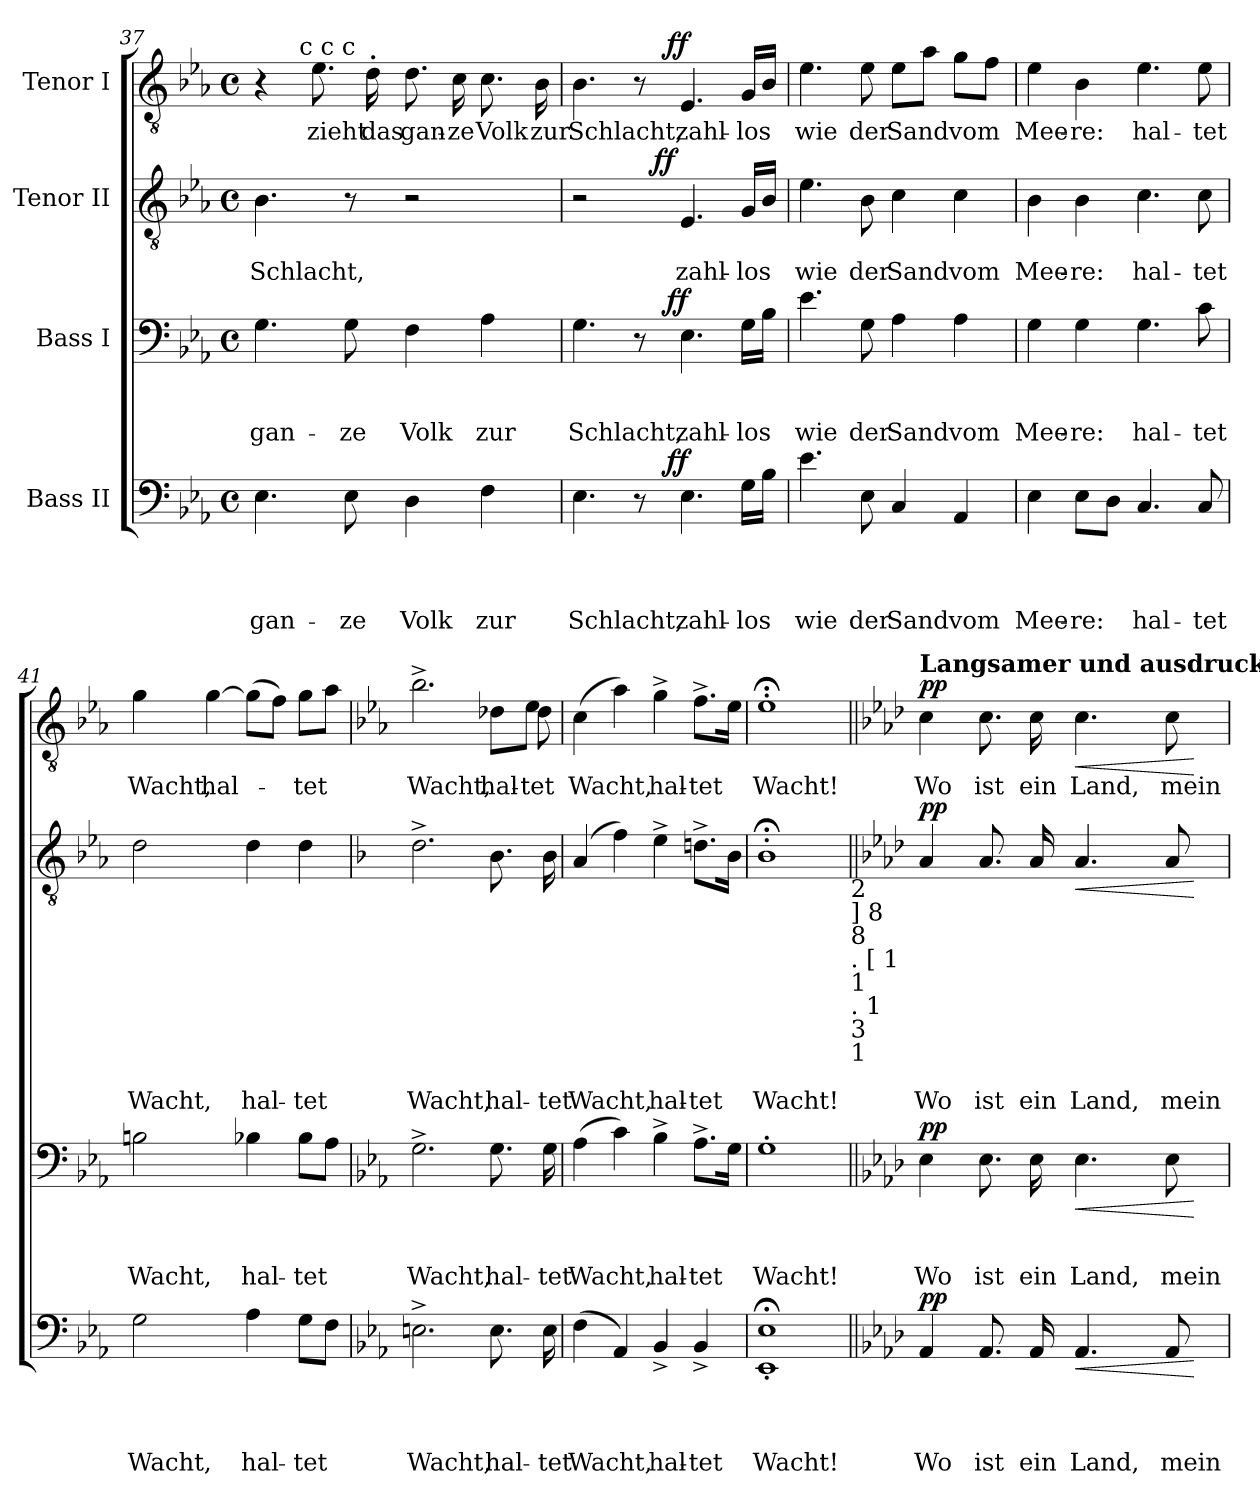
**kern	**text	**text	**text	**text	**dynam	**kern	**text	**text	**text	**dynam	**kern	**text	**text	**dynam	**kern	**text	**dynam
*part4	*part4	*part4	*part4	*part4	*part4	*part3	*part3	*part3	*part3	*part3	*part2	*part2	*part2	*part2	*part1	*part1	*part1
*staff4	*staff4	*staff4	*staff4	*staff4	*staff4	*staff3	*staff3	*staff3	*staff3	*staff3	*staff2	*staff2	*staff2	*staff2	*staff1	*staff1	*staff1
*I"Bass II	*	*	*	*	*	*I"Bass I	*	*	*	*	*I"Tenor II	*	*	*	*I"Tenor I	*	*
!!LO:LB:g=z
*clefF4	*	*	*	*	*	*clefF4	*	*	*	*	*clefGv2	*	*	*	*clefGv2	*	*
*k[b-e-a-]	*	*	*	*	*	*k[b-e-a-]	*	*	*	*	*k[b-e-a-]	*	*	*	*k[b-e-a-]	*	*
*E-:	*	*	*	*	*	*E-:	*	*	*	*	*E-:	*	*	*	*E-:	*	*
*M4/4	*	*	*	*	*	*M4/4	*	*	*	*	*M4/4	*	*	*	*M4/4	*	*
*met(c)	*	*	*	*	*	*met(c)	*	*	*	*	*met(c)	*	*	*	*met(c)	*	*
=37	=37	=37	=37	=37	=37	=37	=37	=37	=37	=37	=37	=37	=37	=37	=37	=37	=37
!	!	!	!	!LO:LY:b	!	!	!	!	!LO:LY:b	!	!	!	!LO:LY:b	!	!	!	!
*	*	*	*	*	*	*	*	*	*	*	*	*	*	*	*^	*	*
4.E-\	.	.	.	gan-	.	4.G\	.	.	gan-	.	4.B-\	.	Schlacht,	.	4r	8..ryy	.	.
!	!	!	!	!	!	!	!	!	!	!	!	!	!	!	!	!LO:TX:a:t=c c c	!	!
.	.	.	.	.	.	.	.	.	.	.	.	.	.	.	.	2ryy	.	.
!	!	!	!	!	!	!	!	!	!	!	!	!	!	!	!	!	!LO:LY:b	!
.	.	.	.	.	.	.	.	.	.	.	.	.	.	.	8.e-\	.	zieht	.
!	!	!	!	!LO:LY:b	!	!	!	!	!LO:LY:b	!	!	!	!	!	!	!	!	!
8E-\	.	.	.	-ze	.	8G\	.	.	-ze	.	8r	.	.	.	.	.	.	.
!	!	!	!	!	!	!	!	!	!	!	!	!	!	!	!	!	!LO:LY:b	!
.	.	.	.	.	.	.	.	.	.	.	.	.	.	.	16d'>\	.	das	.
!	!	!	!	!LO:LY:b	!	!	!	!	!LO:LY:b	!	!	!	!	!	!	!	!LO:LY:b	!
4D\	.	.	.	Volk	.	4F\	.	.	Volk	.	2r	.	.	.	8.d\	.	gan-	.
!	!	!	!	!	!	!	!	!	!	!	!	!	!	!	!	!	!LO:LY:b	!
.	.	.	.	.	.	.	.	.	.	.	.	.	.	.	16c\	.	-ze	.
.	.	.	.	.	.	.	.	.	.	.	.	.	.	.	.	4ryy	.	.
!	!	!	!	!LO:LY:b	!	!	!	!	!LO:LY:b	!	!	!	!	!	!	!	!LO:LY:b	!
4F\	.	.	.	zur	.	4A-\	.	.	zur	.	.	.	.	.	8.c\	.	Volk	.
!	!	!	!	!	!	!	!	!	!	!	!	!	!	!	!	!	!LO:LY:b	!
.	.	.	.	.	.	.	.	.	.	.	.	.	.	.	16B-\	.	zur	.
.	.	.	.	.	.	.	.	.	.	.	.	.	.	.	.	32ryy	.	.
=38	=38	=38	=38	=38	=38	=38	=38	=38	=38	=38	=38	=38	=38	=38	=38	=38	=38	=38
!	!	!	!	!LO:LY:b	!	!	!	!	!LO:LY:b	!	!	!	!	!	!	!	!LO:LY:b	!
*^	*	*	*	*	*	*^	*	*	*	*	*^	*	*	*	*	*	*	*
4.E-\	4...ryy	.	.	.	Schlacht,	.	4.G\	4...ryy	.	.	Schlacht,	.	2r	4..ryy	.	.	.	4.B-\	4...ryy	Schlacht,	.
8r	.	.	.	.	.	.	8r	.	.	.	.	.	.	.	.	.	.	8r	.	.	.
!	!	!	!	!	!	!	!	!	!	!	!	!	!	!	!	!	!LO:DY:a	!	!	!	!
.	.	.	.	.	.	.	.	.	.	.	.	.	.	2ryy	.	.	ff	.	.	.	.
!	!	!	!	!	!	!LO:DY:a	!	!	!	!	!	!LO:DY:a	!	!	!	!	!	!	!	!	!LO:DY:a
.	2ryy	.	.	.	.	ff	.	2ryy	.	.	.	ff	.	.	.	.	.	.	2ryy	.	ff
!	!	!	!	!	!LO:LY:b	!	!	!	!	!	!LO:LY:b	!	!	!	!	!LO:LY:b	!	!	!	!LO:LY:b	!
4.E-\	.	.	.	.	zahl-	.	4.E-\	.	.	.	zahl-	.	4.E-/	.	.	zahl-	.	4.E-/	.	zahl-	.
!	!	!	!	!	!LO:LY:b	!	!	!	!	!	!LO:LY:b	!	!	!	!	!LO:LY:b	!	!	!	!LO:LY:b	!
16G\LL	.	.	.	.	-los	.	16G\LL	.	.	.	-los	.	16G/LL	.	.	-los	.	16G/LL	.	-los	.
16B-\JJ	.	.	.	.	.	.	16B-\JJ	.	.	.	.	.	16B-/JJ	16ryy	.	.	.	16B-/JJ	.	.	.
.	32ryy	.	.	.	.	.	.	32ryy	.	.	.	.	.	.	.	.	.	.	32ryy	.	.
=39	=39	=39	=39	=39	=39	=39	=39	=39	=39	=39	=39	=39	=39	=39	=39	=39	=39	=39	=39	=39	=39
!	!	!	!	!	!LO:LY:b	!	!	!	!	!	!LO:LY:b	!	!	!	!	!LO:LY:b	!	!	!	!LO:LY:b	!
*v	*v	*	*	*	*	*	*	*	*	*	*	*	*v	*v	*	*	*	*v	*v	*	*
*	*	*	*	*	*	*v	*v	*	*	*	*	*	*	*	*	*	*	*
4.e-\	.	.	.	wie	.	4.e-\	.	.	wie	.	4.e-\	.	wie	.	4.e-\	wie	.
!	!	!	!	!LO:LY:b	!	!	!	!	!LO:LY:b	!	!	!	!LO:LY:b	!	!	!LO:LY:b	!
8E-\	.	.	.	der	.	8G\	.	.	der	.	8B-\	.	der	.	8e-\	der	.
!	!	!	!	!LO:LY:b	!	!	!	!	!LO:LY:b	!	!	!	!LO:LY:b	!	!	!LO:LY:b	!
4C/	.	.	.	Sand	.	4A-\	.	.	Sand	.	4c\	.	Sand	.	8e-\L	Sand	.
.	.	.	.	.	.	.	.	.	.	.	.	.	.	.	8a-\J	.	.
!	!	!	!	!LO:LY:b	!	!	!	!	!LO:LY:b	!	!	!	!LO:LY:b	!	!	!LO:LY:b	!
4AA-/	.	.	.	vom	.	4A-\	.	.	vom	.	4c\	.	vom	.	8g\L	vom	.
.	.	.	.	.	.	.	.	.	.	.	.	.	.	.	8f\J	.	.
=40	=40	=40	=40	=40	=40	=40	=40	=40	=40	=40	=40	=40	=40	=40	=40	=40	=40
!	!	!	!	!LO:LY:b	!	!	!	!	!LO:LY:b	!	!	!	!LO:LY:b	!	!	!LO:LY:b	!
4E-\	.	.	.	Mee-	.	4G\	.	.	Mee-	.	4B-\	.	Mee-	.	4e-\	Mee-	.
!	!	!	!	!LO:LY:b	!	!	!	!	!LO:LY:b	!	!	!	!LO:LY:b	!	!	!LO:LY:b	!
8E-\L	.	.	.	-re:	.	4G\	.	.	-re:	.	4B-\	.	-re:	.	4B-\	-re:	.
8D\J	.	.	.	.	.	.	.	.	.	.	.	.	.	.	.	.	.
!	!	!	!	!LO:LY:b	!	!	!	!	!LO:LY:b	!	!	!	!LO:LY:b	!	!	!LO:LY:b	!
4.C/	.	.	.	hal-	.	4.G\	.	.	hal-	.	4.c\	.	hal-	.	4.e-\	hal-	.
!	!	!	!	!LO:LY:b	!	!	!	!	!LO:LY:b	!	!	!	!LO:LY:b	!	!	!LO:LY:b	!
8C/	.	.	.	-tet	.	8c\	.	.	-tet	.	8c\	.	-tet	.	8e-\	-tet	.
!!LO:PB:g=z
=41	=41	=41	=41	=41	=41	=41	=41	=41	=41	=41	=41	=41	=41	=41	=41	=41	=41
!	!	!	!	!LO:LY:b	!	!	!	!	!LO:LY:b	!	!	!	!LO:LY:b	!	!	!LO:LY:b	!
2G\	.	.	.	Wacht,	.	2Bn\	.	.	Wacht,	.	2d\	.	Wacht,	.	4g\	Wacht,	.
!	!	!	!	!	!	!	!	!	!	!	!	!	!	!	!	!LO:LY:b	!
.	.	.	.	.	.	.	.	.	.	.	.	.	.	.	[>4g\	hal-	.
!	!	!	!	!LO:LY:b	!	!	!	!	!LO:LY:b	!	!	!	!LO:LY:b	!	!	!	!
4A-\	.	.	.	hal-	.	4B-X\	.	.	hal-	.	4d\	.	hal-	.	(>8g\L]	.	.
.	.	.	.	.	.	.	.	.	.	.	.	.	.	.	8f\J)	.	.
!	!	!	!	!LO:LY:b	!	!	!	!	!LO:LY:b	!	!	!	!LO:LY:b	!	!	!LO:LY:b	!
8G\L	.	.	.	-tet	.	8B-\L	.	.	-tet	.	4d\	.	-tet	.	8g\L	-tet	.
8F\J	.	.	.	.	.	8A-\J	.	.	.	.	.	.	.	.	8a-\J	.	.
=42	=42	=42	=42	=42	=42	=42	=42	=42	=42	=42	=42	=42	=42	=42	=42	=42	=42
*	*	*	*	*	*	*	*	*	*	*	*k[b-]	*	*	*	*	*	*
*	*	*	*	*	*	*	*	*	*	*	*F:	*	*	*	*	*	*
!	!	!	!	!LO:LY:b	!	!	!	!	!LO:LY:b	!	!	!	!LO:LY:b	!	!	!LO:LY:b	!
*	*	*	*	*	*	*	*	*	*	*	*	*	*	*	*^	*	*
2.En^>\	.	.	.	Wacht,	.	2.G^>\	.	.	Wacht,	.	2.d^>\	.	Wacht,	.	2.b-^<\	2..ryy	Wacht,	.
!	!	!	!	!LO:LY:b	!	!	!	!	!LO:LY:b	!	!	!	!LO:LY:b	!	!	!	!LO:LY:b	!
8.E\	.	.	.	hal-	.	8.G\	.	.	hal-	.	8.B-\	.	hal-	.	8d-X\L	.	hal-	.
!	!	!	!	!	!	!	!	!	!	!	!	!	!	!	!	!	!LO:LY:b	!
.	.	.	.	.	.	.	.	.	.	.	.	.	.	.	8e-<\J	8d-\	-tet	.
!	!	!	!	!LO:LY:b	!	!	!	!	!LO:LY:b	!	!	!	!LO:LY:b	!	!	!	!	!
16E\	.	.	.	-tet	.	16G\	.	.	-tet	.	16B-\	.	-tet	.	.	.	.	.
*	*	*	*	*	*	*	*	*	*	*	*	*	*	*	*v	*v	*	*
=43	=43	=43	=43	=43	=43	=43	=43	=43	=43	=43	=43	=43	=43	=43	=43	=43	=43
!	!	!	!	!LO:LY:b	!	!	!	!	!LO:LY:b	!	!	!	!LO:LY:b	!	!	!LO:LY:b	!
(>4F\	.	.	.	Wacht,	.	(>4A-\	.	.	Wacht,	.	(4A/	.	Wacht,	.	(>4c\	Wacht,	.
4AA-/)	.	.	.	.	.	4c\)	.	.	.	.	4f\)	.	.	.	4a-\)	.	.
!	!	!	!	!LO:LY:b	!	!	!	!	!LO:LY:b	!	!	!	!LO:LY:b	!	!	!LO:LY:b	!
4BB-^</	.	.	.	hal-	.	4B-^>\	.	.	hal-	.	4e^>\	.	hal-	.	4g^>\	hal-	.
!	!	!	!	!LO:LY:b	!	!	!	!	!LO:LY:b	!	!	!	!LO:LY:b	!	!	!LO:LY:b	!
4BB-^</	.	.	.	-tet	.	8.A-^>\L	.	.	-tet	.	8.dn^>\L	.	-tet	.	8.f^>\L	-tet	.
.	.	.	.	.	.	16G\Jk	.	.	.	.	16B-\Jk	.	.	.	16e-\Jk	.	.
=44	=44	=44	=44	=44	=44	=44	=44	=44	=44	=44	=44	=44	=44	=44	=44	=44	=44
!	!	!	!	!LO:LY:b	!	!	!	!	!LO:LY:b	!	!	!	!LO:LY:b	!	!	!LO:LY:b	!
1EE-;'< 1E-;'<	.	.	.	Wacht!	.	1G'>	.	.	Wacht!	.	1B-;<'>	.	Wacht!	.	1e-;<'>	Wacht!	.
!	!	!	!	!	!	!	!	!	!	!	!LO:TX:b:t=2\n] 8\n8\n. [ 1\n1\n. 1\n3\n1	!	!	!	!	!	!
!!LO:LB:g=z
=45||	=45||	=45||	=45||	=45||	=45||	=45||	=45||	=45||	=45||	=45||	=45||	=45||	=45||	=45||	=45||	=45||	=45||
*k[b-e-a-d-]	*	*	*	*	*	*k[b-e-a-d-]	*	*	*	*	*k[b-e-a-d-]	*	*	*	*k[b-e-a-d-]	*	*
*A-:	*	*	*	*	*	*A-:	*	*	*	*	*A-:	*	*	*	*A-:	*	*
!	!	!	!	!	!	!	!	!	!	!	!	!	!	!	!LO:TX:a:B:t=Langsamer und ausdrucksvoll	!	!
!	!	!	!	!LO:LY:b	!LO:DY:a	!	!	!	!LO:LY:b	!LO:DY:a	!	!	!LO:LY:b	!LO:DY:a	!	!LO:LY:b	!LO:DY:a
4AA-/	.	.	.	Wo	pp	4E-\	.	.	Wo	pp	4A-/	.	Wo	pp	4c\	Wo	pp
!	!	!	!	!LO:LY:b	!	!	!	!	!LO:LY:b	!	!	!	!LO:LY:b	!	!	!LO:LY:b	!
8.AA-/	.	.	.	ist	.	8.E-\	.	.	ist	.	8.A-/	.	ist	.	8.c\	ist	.
!	!	!	!	!LO:LY:b	!	!	!	!	!LO:LY:b	!	!	!	!LO:LY:b	!	!	!LO:LY:b	!
16AA-/	.	.	.	ein	.	16E-\	.	.	ein	.	16A-/	.	ein	.	16c\	ein	.
!	!	!	!	!LO:LY:b	!LO:HP:b	!	!	!	!LO:LY:b	!LO:HP:b	!	!	!LO:LY:b	!LO:HP:b	!	!LO:LY:b	!LO:HP:b
4.AA-/	.	.	.	Land,	<	4.E-\	.	.	Land,	<	4.A-/	.	Land,	<	4.c\	Land,	<
!	!	!	!	!LO:LY:b	!	!	!	!	!LO:LY:b	!	!	!	!LO:LY:b	!	!	!LO:LY:b	!
8AA-/	.	.	.	mein	.	8E-\	.	.	mein	.	8A-/	.	mein	.	8c\	mein	.
.	.	.	.	.	[	.	.	.	.	[	.	.	.	[	.	.	[
=	=	=	=	=	=	=	=	=	=	=	=	=	=	=	=	=	=
*-	*-	*-	*-	*-	*-	*-	*-	*-	*-	*-	*-	*-	*-	*-	*-	*-	*-
